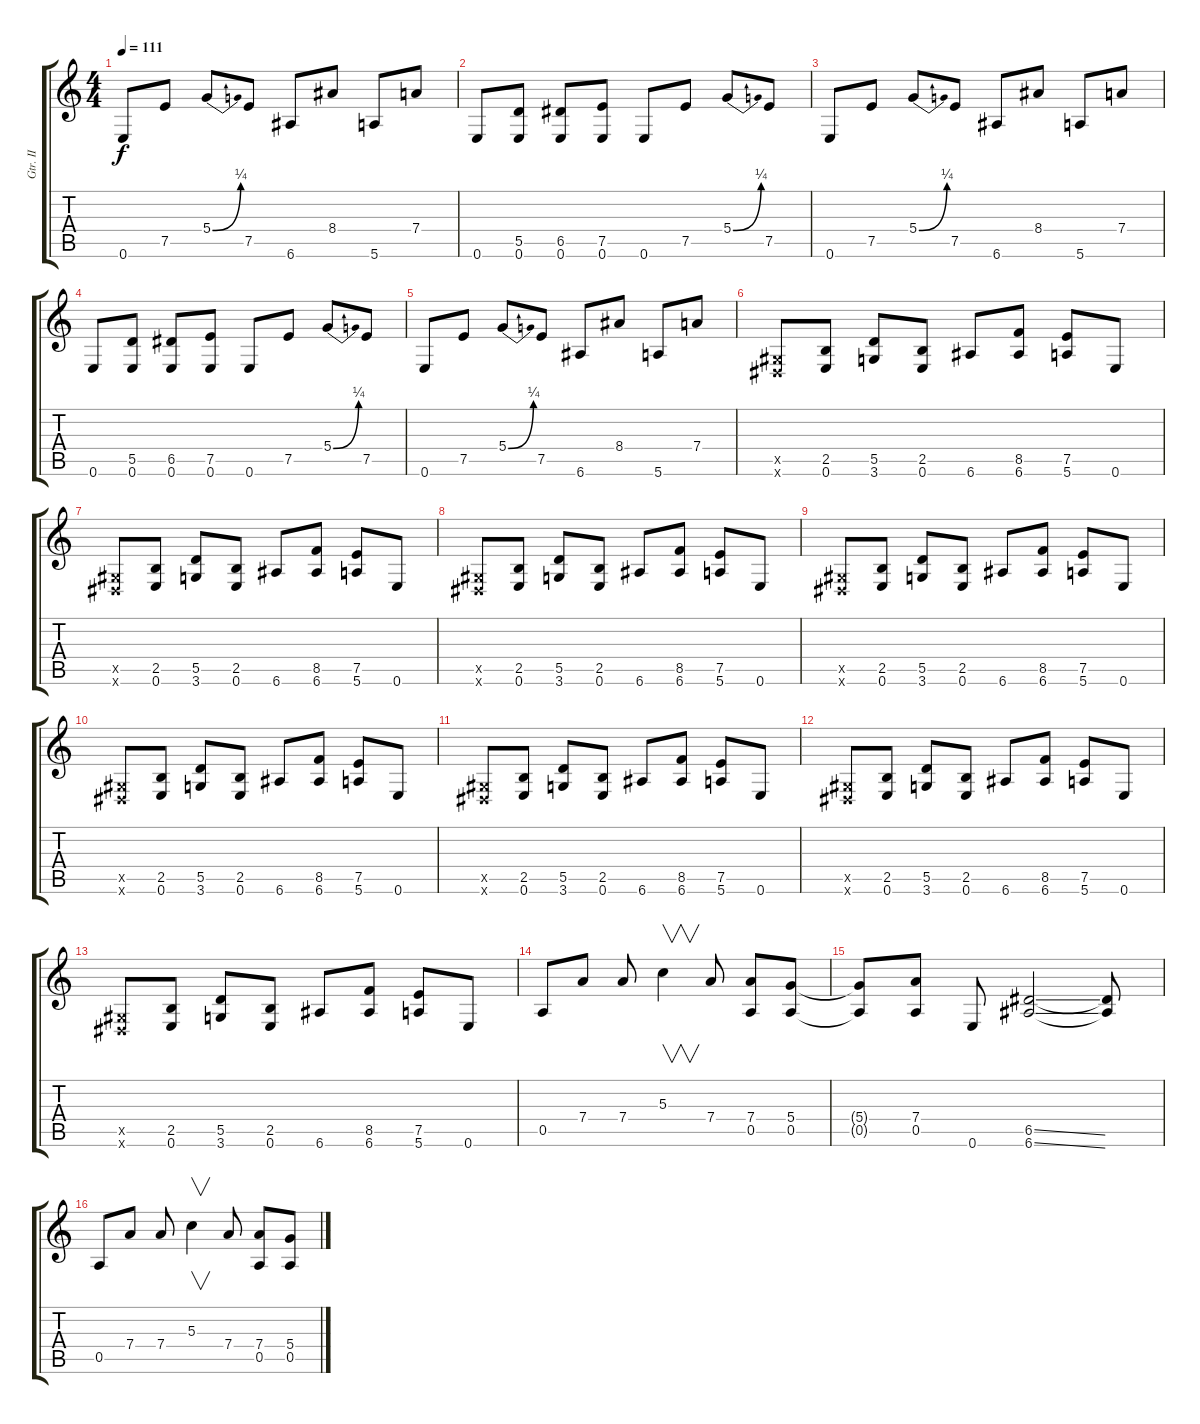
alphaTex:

\track ("Gtr. II" "Gtr. II") {instrument distortionguitar}
\staff {score tabs}
\tuning (E4 B3 G3 D3 A2 E2) {hide}
\ts (4 4)
\tempo 111
\clef g2
\ks c
0.6.8{dy f} 7.5.8 5.4{be (bend 0 0 60 1)}.8 7.5.8 6.6.8 8.4.8 5.6.8 7.4.8 |
0.6.8 (5.5 0.6).8 (6.5 0.6).8 (7.5 0.6).8 0.6.8 7.5.8 5.4{be (bend 0 0 60 1)}.8 7.5.8 |
0.6.8 7.5.8 5.4{be (bend 0 0 60 1)}.8 7.5.8 6.6.8 8.4.8 5.6.8 7.4.8 |
0.6.8 (5.5 0.6).8 (6.5 0.6).8 (7.5 0.6).8 0.6.8 7.5.8 5.4{be (bend 0 0 60 1)}.8 7.5.8 |
0.6.8 7.5.8 5.4{be (bend 0 0 60 1)}.8 7.5.8 6.6.8 8.4.8 5.6.8 7.4.8 |
(-1.5{x} -1.6{x}).8 (2.5 0.6).8 (5.5 3.6).8 (2.5 0.6).8 6.6.8 (8.5 6.6).8 (7.5 5.6).8 0.6.8 |
(-1.5{x} -1.6{x}).8 (2.5 0.6).8 (5.5 3.6).8 (2.5 0.6).8 6.6.8 (8.5 6.6).8 (7.5 5.6).8 0.6.8 |
(-1.5{x} -1.6{x}).8 (2.5 0.6).8 (5.5 3.6).8 (2.5 0.6).8 6.6.8 (8.5 6.6).8 (7.5 5.6).8 0.6.8 |
(-1.5{x} -1.6{x}).8 (2.5 0.6).8 (5.5 3.6).8 (2.5 0.6).8 6.6.8 (8.5 6.6).8 (7.5 5.6).8 0.6.8 |
(-1.5{x} -1.6{x}).8 (2.5 0.6).8 (5.5 3.6).8 (2.5 0.6).8 6.6.8 (8.5 6.6).8 (7.5 5.6).8 0.6.8 |
(-1.5{x} -1.6{x}).8 (2.5 0.6).8 (5.5 3.6).8 (2.5 0.6).8 6.6.8 (8.5 6.6).8 (7.5 5.6).8 0.6.8 |
(-1.5{x} -1.6{x}).8 (2.5 0.6).8 (5.5 3.6).8 (2.5 0.6).8 6.6.8 (8.5 6.6).8 (7.5 5.6).8 0.6.8 |
(-1.5{x} -1.6{x}).8 (2.5 0.6).8 (5.5 3.6).8 (2.5 0.6).8 6.6.8 (8.5 6.6).8 (7.5 5.6).8 0.6.8 |
0.5.8 7.4.8 7.4.8 5.3.4{v} 7.4.8 (7.4 0.5).8 (5.4 0.5).8 |
(5.4{t} 0.5{t}).8 (7.4 0.5).8 0.6.8 (6.5{ss} 6.6{ss}).2 (6.5{t} 6.6{t}).8 |
0.5.8 7.4.8 7.4.8 5.3.4{v} 7.4.8 (7.4 0.5).8 (5.4 0.5).8
